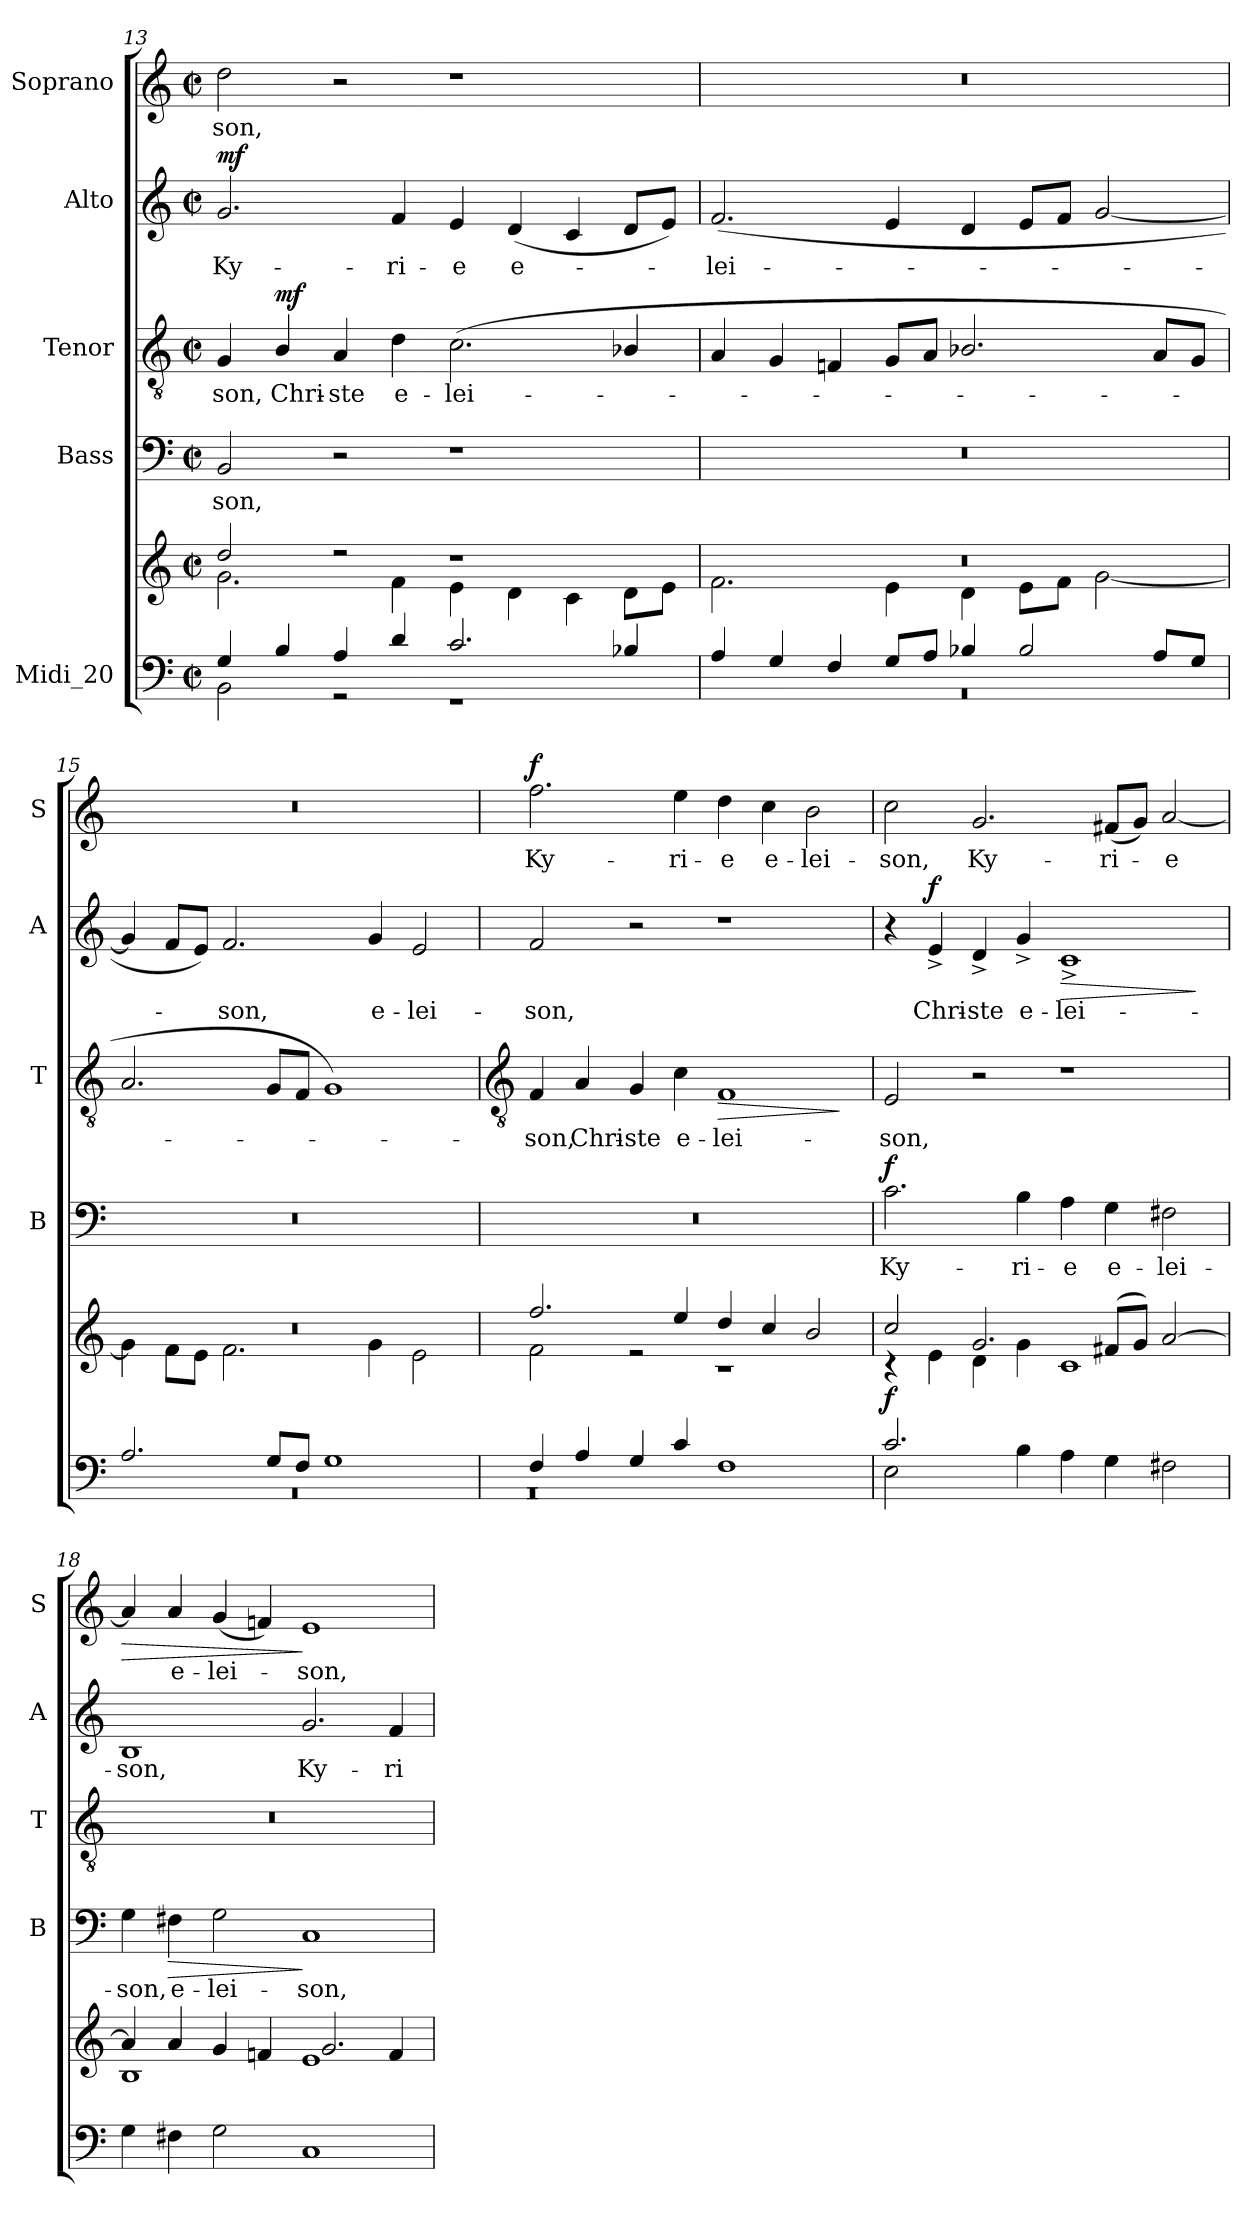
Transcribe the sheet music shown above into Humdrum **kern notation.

**kern	**kern	**dynam	**kern	**text	**dynam	**kern	**text	**dynam	**kern	**text	**dynam	**kern	**text	**dynam
*part5	*part5	*part5	*part4	*part4	*part4	*part3	*part3	*part3	*part2	*part2	*part2	*part1	*part1	*part1
*staff6	*staff5	*staff5/6	*staff4	*staff4	*staff4	*staff3	*staff3	*staff3	*staff2	*staff2	*staff2	*staff1	*staff1	*staff1
*I"Midi_20	*	*	*I"Bass	*	*	*I"Tenor	*	*	*I"Alto	*	*	*I"Soprano	*	*
*	*	*	*I'B	*	*	*I'T	*	*	*I'A	*	*	*I'S	*	*
*clefF4	*clefG2	*	*clefF4	*	*	*clefGv2	*	*	*clefG2	*	*	*clefG2	*	*
*k[]	*k[]	*	*k[]	*	*	*k[]	*	*	*k[]	*	*	*k[]	*	*
*C:	*C:	*	*C:	*	*	*C:	*	*	*C:	*	*	*C:	*	*
*M4/2	*M4/2	*	*M4/2	*	*	*M4/2	*	*	*M4/2	*	*	*M4/2	*	*
*met(c|)	*met(c|)	*	*met(c|)	*	*	*met(c|)	*	*	*met(c|)	*	*	*met(c|)	*	*
=13	=13	=13	=13	=13	=13	=13	=13	=13	=13	=13	=13	=13	=13	=13
*^	*^	*	*	*	*	*	*	*	*	*	*	*	*	*
!	!	!	!	!	!	!LO:LY:b	!	!	!LO:LY:b	!	!	!LO:LY:b	!LO:DY:b	!	!LO:LY:b	!
4G/	2BB\	2dd/	2.g\	.	2BB	-son,	.	4G	-son,	.	2.g	Ky-	mf	2dd	-son,	.
!	!	!	!	!	!	!	!	!	!LO:LY:b	!LO:DY:b	!	!	!	!	!	!
4B/	.	.	.	.	.	.	.	4B/	Chri-	mf	.	.	.	.	.	.
!	!	!	!	!	!	!	!	!	!LO:LY:b	!	!	!	!	!	!	!
4A/	2r	2r	.	.	2r	.	.	4A	-ste	.	.	.	.	2r	.	.
!	!	!	!	!	!	!	!	!	!LO:LY:b	!	!	!LO:LY:b	!	!	!	!
4d/	.	.	4f\	.	.	.	.	4d	e-	.	4f	-ri-	.	.	.	.
!	!	!	!	!	!	!	!	!	!LO:LY:b	!	!	!LO:LY:b	!	!	!	!
2.c/	1r	1r	4e\	.	1r	.	.	(<2.c	-lei-	.	4e	-e	.	1r	.	.
!	!	!	!	!	!	!	!	!	!	!	!	!LO:LY:b	!	!	!	!
.	.	.	4d\	.	.	.	.	.	.	.	(<4d	e-	.	.	.	.
.	.	.	4c\	.	.	.	.	.	.	.	4c	.	.	.	.	.
4B-X/	.	.	8d\L	.	.	.	.	4B-X/	.	.	8dL	.	.	.	.	.
.	.	.	8e\J	.	.	.	.	.	.	.	8eJ)	.	.	.	.	.
=14	=14	=14	=14	=14	=14	=14	=14	=14	=14	=14	=14	=14	=14	=14	=14	=14
!	!	!	!	!	!	!	!	!	!	!	!	!LO:LY:b	!	!	!	!
4A/	0r	0r	2.f\	.	0r	.	.	4A	.	.	(<2.f	lei-	.	0r	.	.
4G/	.	.	.	.	.	.	.	4G	.	.	.	.	.	.	.	.
4F/	.	.	.	.	.	.	.	4Fn	.	.	.	.	.	.	.	.
8G/L	.	.	4e\	.	.	.	.	8GL	.	.	4e	.	.	.	.	.
8A/J	.	.	.	.	.	.	.	8AJ	.	.	.	.	.	.	.	.
4B-X/	.	.	4d\	.	.	.	.	2.B-X/	.	.	4d	.	.	.	.	.
2B-/	.	.	8e\L	.	.	.	.	.	.	.	8eL	.	.	.	.	.
.	.	.	8f\J	.	.	.	.	.	.	.	8fJ	.	.	.	.	.
.	.	.	[2g\	.	.	.	.	.	.	.	[2g	.	.	.	.	.
8A/L	.	.	.	.	.	.	.	8AL	.	.	.	.	.	.	.	.
8G/J	.	.	.	.	.	.	.	8GJ	.	.	.	.	.	.	.	.
=15	=15	=15	=15	=15	=15	=15	=15	=15	=15	=15	=15	=15	=15	=15	=15	=15
2.A/	0r	0r	4g\]	.	0r	.	.	2.A	.	.	4g]	.	.	0r	.	.
.	.	.	8f\L	.	.	.	.	.	.	.	8fL	.	.	.	.	.
.	.	.	8e\J	.	.	.	.	.	.	.	8eJ)	.	.	.	.	.
!	!	!	!	!	!	!	!	!	!	!	!	!LO:LY:b	!	!	!	!
.	.	.	2.f\	.	.	.	.	.	.	.	2.f	son,	.	.	.	.
8G/L	.	.	.	.	.	.	.	8GL	.	.	.	.	.	.	.	.
8F/J	.	.	.	.	.	.	.	8FJ	.	.	.	.	.	.	.	.
1G/	.	.	.	.	.	.	.	1G)	.	.	.	.	.	.	.	.
!	!	!	!	!	!	!	!	!	!	!	!	!LO:LY:b	!	!	!	!
.	.	.	4g\	.	.	.	.	.	.	.	4g	e-	.	.	.	.
!	!	!	!	!	!	!	!	!	!	!	!	!LO:LY:b	!	!	!	!
.	.	.	2e\	.	.	.	.	.	.	.	2e	-lei-	.	.	.	.
!!LO:LB:g=z
=16	=16	=16	=16	=16	=16	=16	=16	=16	=16	=16	=16	=16	=16	=16	=16	=16
*	*	*	*	*	*	*	*	*clefGv2	*	*	*	*	*	*	*	*
!	!	!	!	!	!	!	!	!	!LO:LY:b	!	!	!LO:LY:b	!	!	!LO:LY:b	!LO:DY:b
4F/	0r	2.ff/	2f\	.	0r	.	.	4F	son,	.	2f	-son,	.	2.ff	Ky-	f
!	!	!	!	!	!	!	!	!	!LO:LY:b	!	!	!	!	!	!	!
4A/	.	.	.	.	.	.	.	4A	Chri-	.	.	.	.	.	.	.
!	!	!	!	!	!	!	!	!	!LO:LY:b	!	!	!	!	!	!	!
4G/	.	.	2r	.	.	.	.	4G	-ste	.	2r	.	.	.	.	.
!	!	!	!	!	!	!	!	!	!LO:LY:b	!	!	!	!	!	!LO:LY:b	!
4c/	.	4ee/	.	.	.	.	.	4c	e-	.	.	.	.	4ee	-ri-	.
!	!	!	!	!	!	!	!	!	!LO:LY:b	!LO:HP:b	!	!	!	!	!LO:LY:b	!
1F/	.	4dd/	1r	.	.	.	.	1F	-lei-	>	1r	.	.	4dd	-e	.
!	!	!	!	!	!	!	!	!	!	!	!	!	!	!	!LO:LY:b	!
.	.	4cc/	.	.	.	.	.	.	.	.	.	.	.	4cc	e-	.
!	!	!	!	!	!	!	!	!	!	!	!	!	!	!	!LO:LY:b	!
.	.	2b/	.	.	.	.	.	.	.	.	.	.	.	2b	-lei-	.
*v	*v	*	*	*	*	*	*	*	*	*	*	*	*	*	*	*
*	*v	*v	*	*	*	*	*	*	*	*	*	*	*	*	*
.	.	.	.	.	.	.	.	]	.	.	.	.	.	.
=17	=17	=17	=17	=17	=17	=17	=17	=17	=17	=17	=17	=17	=17	=17
*^	*^	*	*	*	*	*	*	*	*	*	*	*	*	*
!	!	!	!	!LO:DY:b	!	!LO:LY:b	!LO:DY:b	!	!LO:LY:b	!	!	!	!	!	!LO:LY:b	!
2E\	2.c/	2cc/	4r	f	2.c	Ky-	f	2E	-son,	.	4r	.	.	2cc	-son,	.
!	!	!	!	!	!	!	!	!	!	!	!	!LO:LY:b	!LO:DY:b	!	!	!
.	.	.	4e\	.	.	.	.	.	.	.	4e^	Chri-	f	.	.	.
!	!	!	!	!	!	!	!	!	!	!	!	!LO:LY:b	!	!	!LO:LY:b	!
2ryy	.	2.g/	4d\	.	.	.	.	2r	.	.	4d^	-ste	.	2.g	Ky-	.
!	!	!	!	!	!	!LO:LY:b	!	!	!	!	!	!LO:LY:b	!	!	!	!
.	4B\	.	4g\	.	4B	-ri-	.	.	.	.	4g^	e-	.	.	.	.
!	!	!	!	!	!	!LO:LY:b	!	!	!	!	!	!LO:LY:b	!LO:HP:b	!	!	!
1ryy	4A\	.	1c\	.	4A	-e	.	1r	.	.	1c^	-lei-	>	.	.	.
!	!	!	!	!	!	!LO:LY:b	!	!	!	!	!	!	!	!	!LO:LY:b	!
.	4G\	(<8f#X/L	.	.	4G	e-	.	.	.	.	.	.	.	(<8f#XL	-ri-	.
.	.	8g/J)	.	.	.	.	.	.	.	.	.	.	.	8gJ)	.	.
!	!	!	!	!	!	!LO:LY:b	!	!	!	!	!	!	!	!	!LO:LY:b	!
.	2F#X\	[2a/	.	.	2F#X	-lei-	.	.	.	.	.	.	.	[2a	e	.
*v	*v	*	*	*	*	*	*	*	*	*	*	*	*	*	*	*
*	*v	*v	*	*	*	*	*	*	*	*	*	*	*	*	*
.	.	.	.	.	.	.	.	.	.	.	]	.	.	.
=18	=18	=18	=18	=18	=18	=18	=18	=18	=18	=18	=18	=18	=18	=18
*^	*^	*	*	*	*	*	*	*	*	*	*	*	*	*
!	!	!	!	!	!	!LO:LY:b	!	!	!	!	!	!LO:LY:b	!	!	!	!LO:HP:b
0ryy	4G\	4a/]	1B\	.	4G	-son,	.	0r	.	.	1B	-son,	.	4a]	.	>
!	!	!	!	!	!	!LO:LY:b	!LO:HP:b	!	!	!	!	!	!	!	!LO:LY:b	!
.	4F#X\	4a/	.	.	4F#X	e-	>	.	.	.	.	.	.	4a	e-	.
!	!	!	!	!	!	!LO:LY:b	!	!	!	!	!	!	!	!	!LO:LY:b	!
.	2G\	4g/	.	.	2G	-lei-	.	.	.	.	.	.	.	(<4g	-lei-	.
.	.	4fn/	.	.	.	.	.	.	.	.	.	.	.	4fn)	.	.
!	!	!	!	!	!	!LO:LY:b	!	!	!	!	!	!LO:LY:b	!	!	!LO:LY:b	!
.	1C\	1e/	2.g/	.	1C	-son,	]	.	.	.	2.g	Ky-	.	1e	son,	]
!	!	!	!	!	!	!	!	!	!	!	!	!LO:LY:b	!	!	!	!
.	.	.	4f/	.	.	.	.	.	.	.	4f	-ri-	.	.	.	.
*v	*v	*	*	*	*	*	*	*	*	*	*	*	*	*	*	*
*	*v	*v	*	*	*	*	*	*	*	*	*	*	*	*	*
=	=	=	=	=	=	=	=	=	=	=	=	=	=	=
*-	*-	*-	*-	*-	*-	*-	*-	*-	*-	*-	*-	*-	*-	*-
